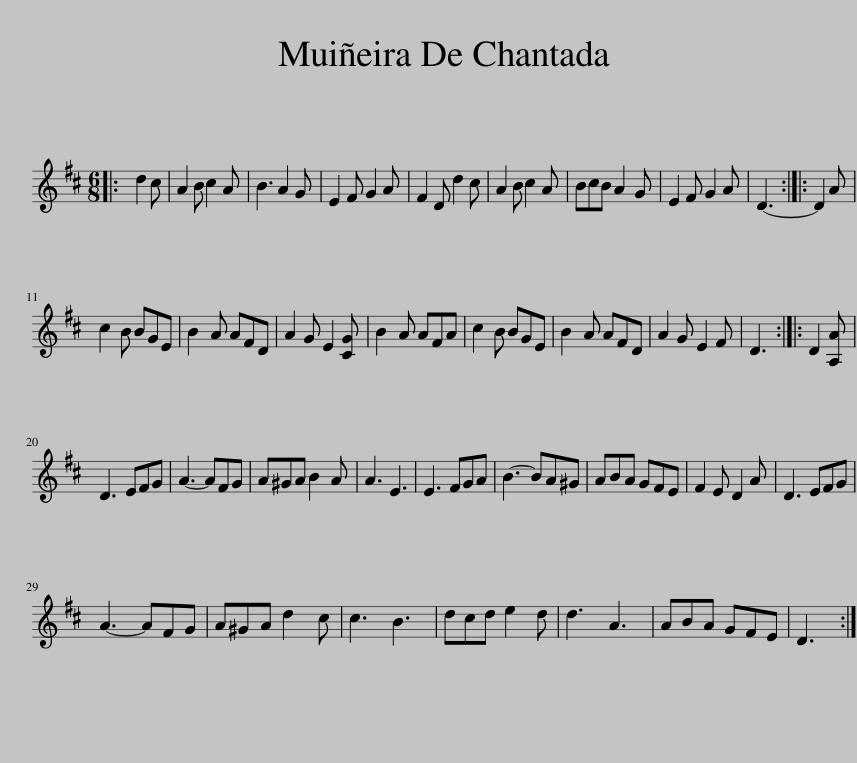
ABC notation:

X:1
L:1/8
M:6/8
I:linebreak $
K:D
V:1 treble
V:1
|: d2 c | A2 B c2 A | B3 A2 G | E2 F G2 A | F2 D d2 c | %5
 A2 B c2 A | BcB A2 G | E2 F G2 A | D3- :: D2 A |$ %10
 c2 B BGE | B2 A AFD | A2 G E2 [CG] | B2 A AFA | c2 B BGE | %15
 B2 A AFD | A2 G E2 F | D3 :: D2 [A,A] |$ D3 EFG | %20
 A3- AFG | A^GA B2 A | A3 E3 | E3 FGA | B3- BA^G | %25
 ABA GFE | F2 E D2 A | D3 EFG |$ A3- AFG | A^GA d2 c | %30
 c3 B3 | dcd e2 d | d3 A3 | ABA GFE | D3 :| %35
